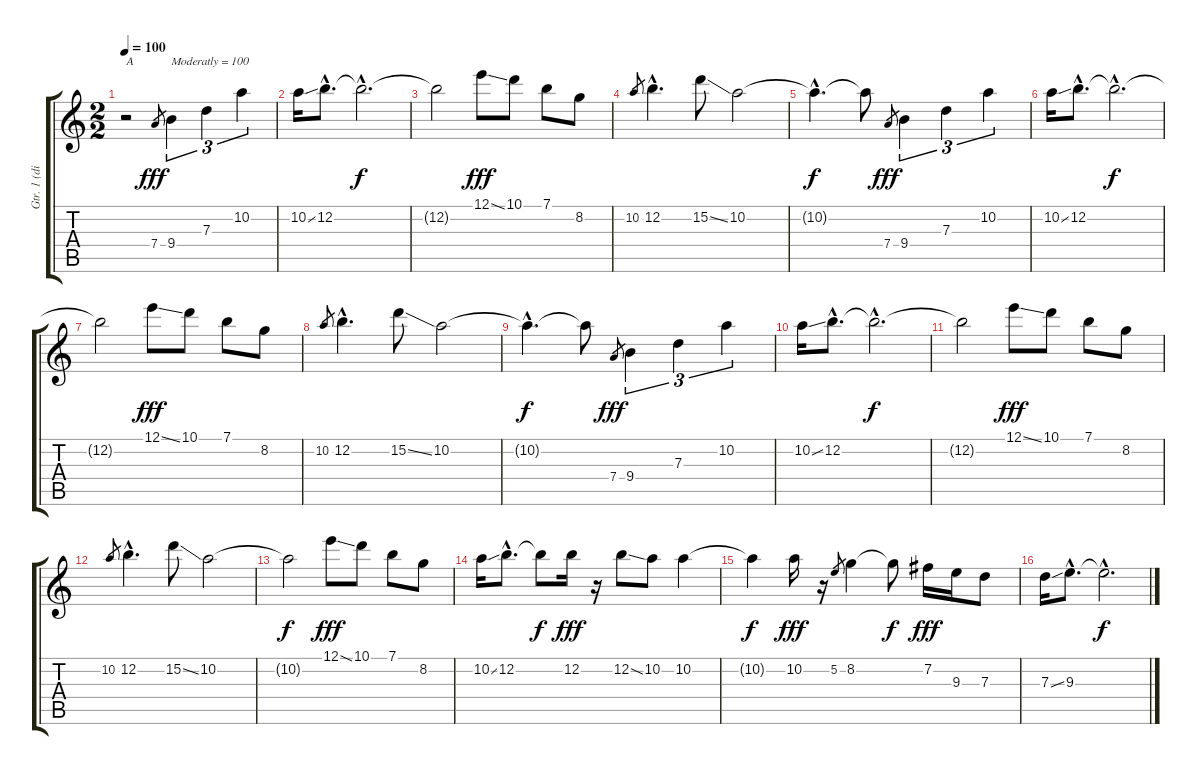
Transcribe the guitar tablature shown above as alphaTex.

\track ("Gtr. 1 (disto.)" "Gtr. 1 (di") {instrument distortionguitar}
\staff {score tabs}
\tuning (E4 B3 G3 D3 A2 E2) {hide}
\ts (2 2)
\tempo 100
\clef g2
\ks c
r.2{txt "A" dy fff instrument distortionguitar} 7.4.8{gr} 9.4.4{tu (3 2) txt "Moderatly = 100"} 7.3.4{tu (3 2)} 10.2.4{tu (3 2)} |
10.2{ss}.16 12.2{hac}.8{d} 12.2{hac t}.2{d txt "" dy f} |
12.2{t}.2 12.1{ss}.8{dy fff} 10.1.8 7.1.8 8.2.8 |
10.2.8{gr} 12.2{hac}.4{d} 15.2{ss}.8 10.2.2 |
10.2{hac t}.4{d dy f} 10.2{t}.8 7.4.8{gr dy fff} 9.4.4{tu (3 2)} 7.3.4{tu (3 2)} 10.2.4{tu (3 2)} |
10.2{ss}.16 12.2{hac}.8{d} 12.2{hac t}.2{d dy f} |
12.2{t}.2 12.1{ss}.8{dy fff} 10.1.8 7.1.8 8.2.8 |
10.2.8{gr} 12.2{hac}.4{d} 15.2{ss}.8 10.2.2 |
10.2{hac t}.4{d dy f} 10.2{t}.8 7.4.8{gr dy fff} 9.4.4{tu (3 2)} 7.3.4{tu (3 2)} 10.2.4{tu (3 2)} |
10.2{ss}.16 12.2{hac}.8{d} 12.2{hac t}.2{d dy f} |
12.2{t}.2 12.1{ss}.8{dy fff} 10.1.8 7.1.8 8.2.8 |
10.2.8{gr} 12.2{hac}.4{d} 15.2{ss}.8 10.2.2 |
10.2{t}.2{dy f} 12.1{ss}.8{dy fff} 10.1.8 7.1.8 8.2.8 |
10.2{ss}.16 12.2{hac}.8{d} 12.2{t}.8{dy f} 12.2.16{dy fff} r.16 12.2{ss}.8 10.2.8 10.2.4 |
10.2{t}.4{dy f} 10.2.16{dy fff} r.16 5.2.8{gr} 8.2.4 8.2{t}.8{dy f} 7.2.16{dy fff} 9.3.16 7.3.8 |
7.3{ss}.16 9.3{hac}.8{d} 9.3{hac t}.2{d dy f}
